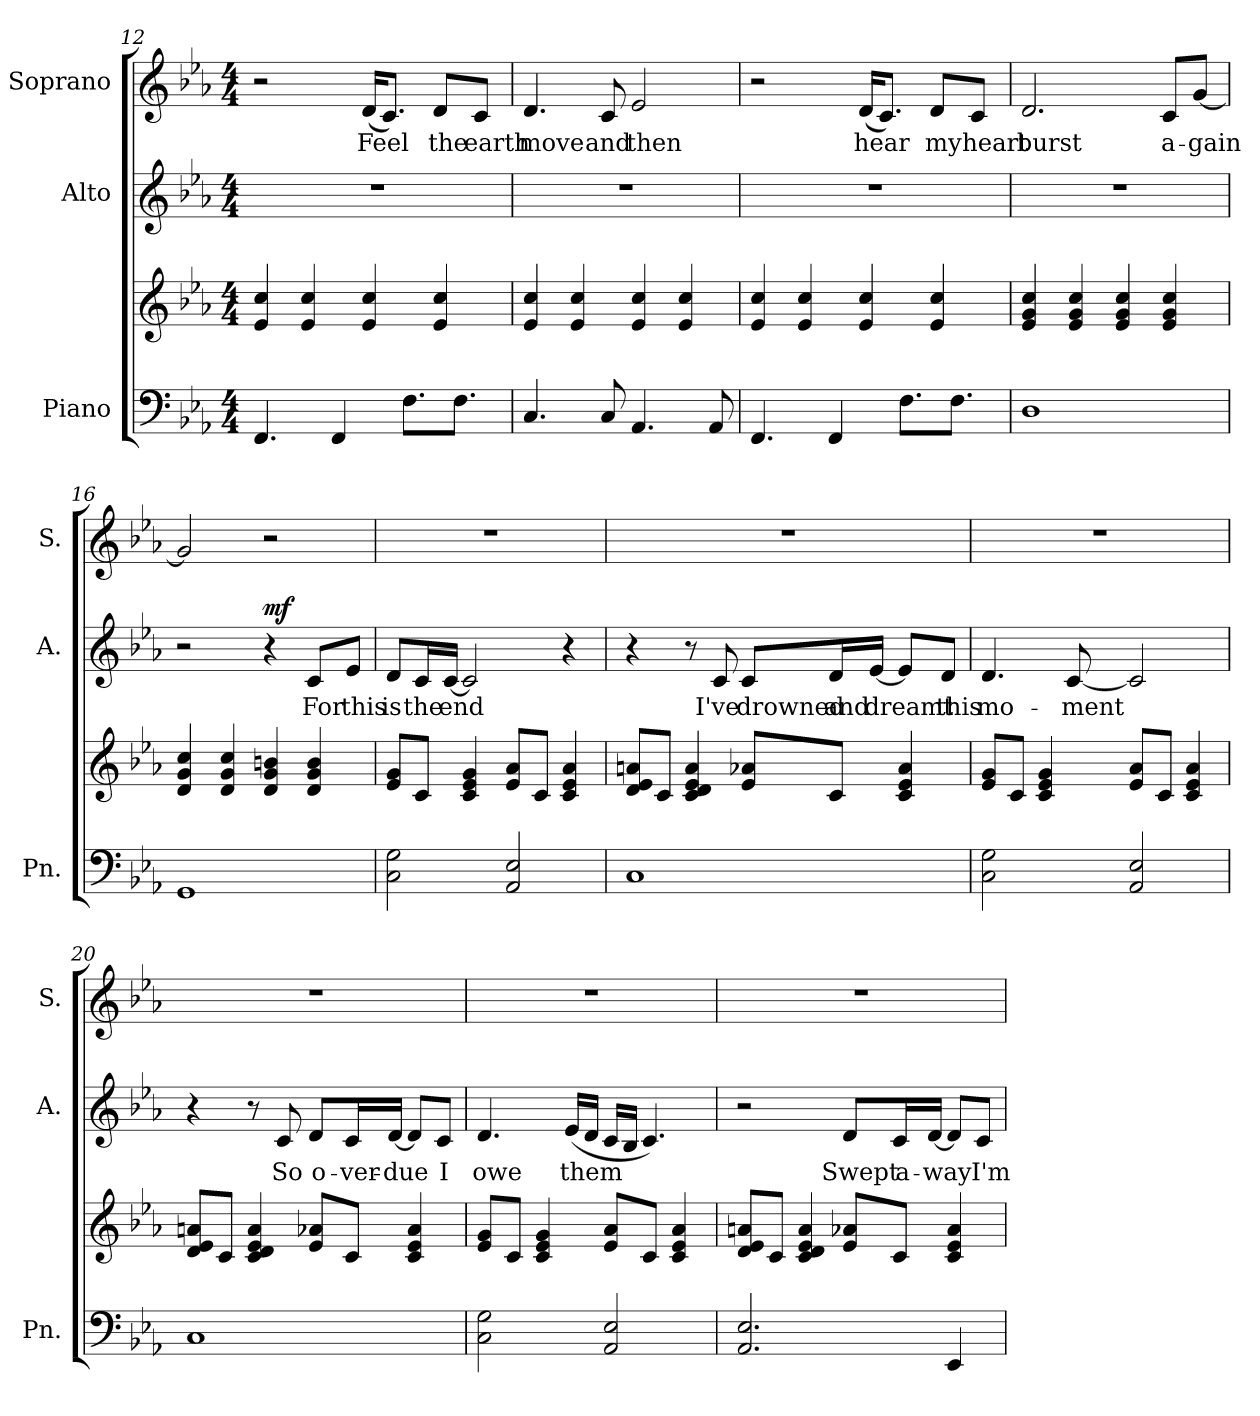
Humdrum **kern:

**kern	**kern	**kern	**text	**dynam	**kern	**text
*part3	*part3	*part2	*part2	*part2	*part1	*part1
*staff4	*staff3	*staff2	*staff2	*staff2	*staff1	*staff1
*I"Piano	*	*I"Alto	*	*	*I"Soprano	*
*I'Pn.	*	*I'A.	*	*	*I'S.	*
*clefF4	*clefG2	*clefG2	*	*	*clefG2	*
*k[b-e-a-]	*k[b-e-a-]	*k[b-e-a-]	*	*	*k[b-e-a-]	*
*M4/4	*M4/4	*M4/4	*	*	*M4/4	*
=12	=12	=12	=12	=12	=12	=12
4.FF/	4e-/ 4cc/	1r	.	.	2r	.
.	4e-/ 4cc/	.	.	.	.	.
4FF/	.	.	.	.	.	.
!	!	!	!	!	!	!LO:LY:b
.	4e-/ 4cc/	.	.	.	(<16d/KL	Feel
.	.	.	.	.	8.c/J)	.
8.F\L	.	.	.	.	.	.
!	!	!	!	!	!	!LO:LY:b
.	4e-/ 4cc/	.	.	.	8d/L	the
8.F\J	.	.	.	.	.	.
!	!	!	!	!	!	!LO:LY:b
.	.	.	.	.	8c/J	earth
=13	=13	=13	=13	=13	=13	=13
!	!	!	!	!	!	!LO:LY:b
4.C/	4e-/ 4cc/	1r	.	.	4.d/	move
.	4e-/ 4cc/	.	.	.	.	.
!	!	!	!	!	!	!LO:LY:b
8C/	.	.	.	.	8c/	and
!	!	!	!	!	!	!LO:LY:b
4.AA-/	4e-/ 4cc/	.	.	.	2e-/	then
.	4e-/ 4cc/	.	.	.	.	.
8AA-/	.	.	.	.	.	.
!!LO:PB:g=z
=14	=14	=14	=14	=14	=14	=14
4.FF/	4e-/ 4cc/	1r	.	.	2r	.
.	4e-/ 4cc/	.	.	.	.	.
4FF/	.	.	.	.	.	.
!	!	!	!	!	!	!LO:LY:b
.	4e-/ 4cc/	.	.	.	(<16d/KL	hear
.	.	.	.	.	8.c/J)	.
8.F\L	.	.	.	.	.	.
!	!	!	!	!	!	!LO:LY:b
.	4e-/ 4cc/	.	.	.	8d/L	my
8.F\J	.	.	.	.	.	.
!	!	!	!	!	!	!LO:LY:b
.	.	.	.	.	8c/J	heart
=15	=15	=15	=15	=15	=15	=15
!	!	!	!	!	!	!LO:LY:b
1D	4e-/ 4g/ 4cc/	1r	.	.	2.d/	burst
.	4e-/ 4g/ 4cc/	.	.	.	.	.
.	4e-/ 4g/ 4cc/	.	.	.	.	.
!	!	!	!	!	!	!LO:LY:b
.	4e-/ 4g/ 4cc/	.	.	.	8c/L	a-
!	!	!	!	!	!	!LO:LY:b
.	.	.	.	.	[8g/J	-gain
=16	=16	=16	=16	=16	=16	=16
1GG	4d/ 4g/ 4cc/	2r	.	.	2g/]	.
.	4d/ 4g/ 4cc/	.	.	.	.	.
!	!	!	!	!LO:DY:b	!	!
.	4d/ 4g/ 4bn/	4r	.	mf	2r	.
!	!	!	!LO:LY:b	!	!	!
.	4d/ 4g/ 4b/	8c/L	For	.	.	.
!	!	!	!LO:LY:b	!	!	!
.	.	8e-/J	this	.	.	.
=17	=17	=17	=17	=17	=17	=17
!	!	!	!LO:LY:b	!	!	!
2C\ 2G\	8e-/ 8g/L	8d/L	is	.	1r	.
!	!	!	!LO:LY:b	!	!	!
.	8c/J	16c/L	the	.	.	.
!	!	!	!LO:LY:b	!	!	!
.	.	[16c/JJ	end	.	.	.
.	4c/ 4e-/ 4g/	2c/]	.	.	.	.
2AA-/ 2E-/	8e-/ 8a-/L	.	.	.	.	.
.	8c/J	.	.	.	.	.
.	4c/ 4e-/ 4a-/	4r	.	.	.	.
!!LO:LB:g=z
=18	=18	=18	=18	=18	=18	=18
1C	8d/ 8e-/ 8an/L	4r	.	.	1r	.
.	8c/J	.	.	.	.	.
.	4c/ 4d/ 4e-/ 4a/	8r	.	.	.	.
!	!	!	!LO:LY:b	!	!	!
.	.	8c/	I've	.	.	.
!	!	!	!LO:LY:b	!	!	!
.	8e-/ 8a-X/L	8c/L	drowned	.	.	.
!	!	!	!LO:LY:b	!	!	!
.	8c/J	16d/L	and	.	.	.
!	!	!	!LO:LY:b	!	!	!
.	.	[16e-/JJ	dreamt	.	.	.
.	4c/ 4e-/ 4a-/	8e-/L]	.	.	.	.
!	!	!	!LO:LY:b	!	!	!
.	.	8d/J	this	.	.	.
=19	=19	=19	=19	=19	=19	=19
!	!	!	!LO:LY:b	!	!	!
2C\ 2G\	8e-/ 8g/L	4.d/	mo-	.	1r	.
.	8c/J	.	.	.	.	.
.	4c/ 4e-/ 4g/	.	.	.	.	.
!	!	!	!LO:LY:b	!	!	!
.	.	[8c/	-ment	.	.	.
2AA-/ 2E-/	8e-/ 8a-/L	2c/]	.	.	.	.
.	8c/J	.	.	.	.	.
.	4c/ 4e-/ 4a-/	.	.	.	.	.
=20	=20	=20	=20	=20	=20	=20
1C	8d/ 8e-/ 8an/L	4r	.	.	1r	.
.	8c/J	.	.	.	.	.
.	4c/ 4d/ 4e-/ 4a/	8r	.	.	.	.
!	!	!	!LO:LY:b	!	!	!
.	.	8c/	So	.	.	.
!	!	!	!LO:LY:b	!	!	!
.	8e-/ 8a-X/L	8d/L	o-	.	.	.
!	!	!	!LO:LY:b	!	!	!
.	8c/J	16c/L	-ver-	.	.	.
!	!	!	!LO:LY:b	!	!	!
.	.	[16d/JJ	-due	.	.	.
.	4c/ 4e-/ 4a-/	8d/L]	.	.	.	.
!	!	!	!LO:LY:b	!	!	!
.	.	8c/J	I	.	.	.
!!LO:LB:g=z
=21	=21	=21	=21	=21	=21	=21
!	!	!	!LO:LY:b	!	!	!
2C\ 2G\	8e-/ 8g/L	4.d/	owe	.	1r	.
.	8c/J	.	.	.	.	.
.	4c/ 4e-/ 4g/	.	.	.	.	.
!	!	!	!LO:LY:b	!	!	!
.	.	(<16e-/LL	them	.	.	.
.	.	16d/JJ	.	.	.	.
2AA-/ 2E-/	8e-/ 8a-/L	16c/LL	.	.	.	.
.	.	16B-/JJ	.	.	.	.
.	8c/J	4.c/)	.	.	.	.
.	4c/ 4e-/ 4a-/	.	.	.	.	.
=22	=22	=22	=22	=22	=22	=22
2.AA-/ 2.E-/	8d/ 8e-/ 8an/L	2r	.	.	1r	.
.	8c/J	.	.	.	.	.
.	4c/ 4d/ 4e-/ 4a/	.	.	.	.	.
!	!	!	!LO:LY:b	!	!	!
.	8e-/ 8a-X/L	8d/L	Swept	.	.	.
!	!	!	!LO:LY:b	!	!	!
.	8c/J	16c/L	a-	.	.	.
!	!	!	!LO:LY:b	!	!	!
.	.	[16d/JJ	-way	.	.	.
4EE-/	4c/ 4e-/ 4a-/	8d/L]	.	.	.	.
!	!	!	!LO:LY:b	!	!	!
.	.	8c/J	I'm	.	.	.
=	=	=	=	=	=	=
*-	*-	*-	*-	*-	*-	*-
